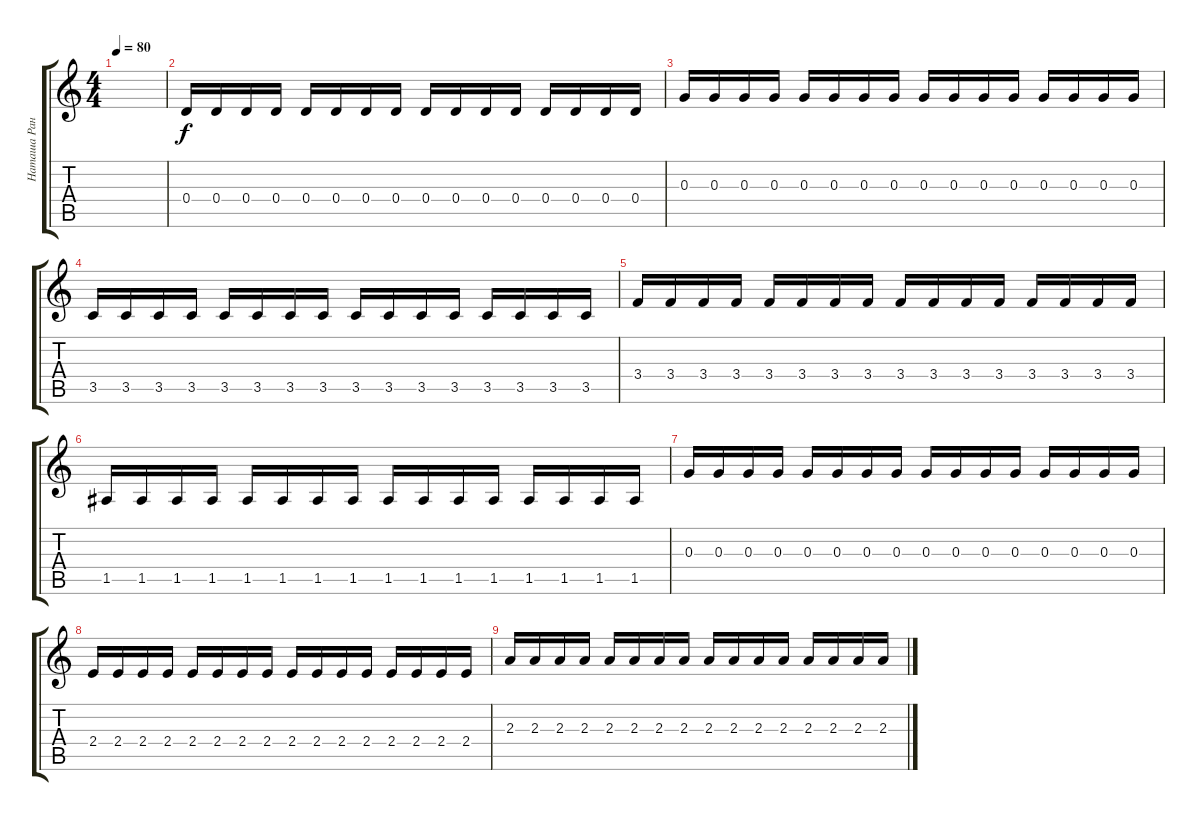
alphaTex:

\track ("Наташа Ранетка" "Наташа Ран") {instrument distortionguitar}
\staff {score tabs}
\tuning (E4 B3 G3 D3 A2 E2) {hide}
\ts (4 4)
\tempo 80
\clef g2
\ks c
|
0.4.16{volume 2} 0.4.16 0.4.16 0.4.16 0.4.16 0.4.16 0.4.16 0.4.16 0.4.16 0.4.16 0.4.16 0.4.16 0.4.16 0.4.16 0.4.16 0.4.16 |
0.3.16 0.3.16 0.3.16 0.3.16 0.3.16 0.3.16 0.3.16 0.3.16 0.3.16 0.3.16 0.3.16 0.3.16 0.3.16 0.3.16 0.3.16 0.3.16 |
3.5.16 3.5.16 3.5.16 3.5.16 3.5.16 3.5.16 3.5.16 3.5.16 3.5.16 3.5.16 3.5.16 3.5.16 3.5.16 3.5.16 3.5.16 3.5.16 |
3.4.16 3.4.16 3.4.16 3.4.16 3.4.16 3.4.16 3.4.16 3.4.16 3.4.16 3.4.16 3.4.16 3.4.16 3.4.16 3.4.16 3.4.16 3.4.16 |
1.5.16 1.5.16 1.5.16 1.5.16 1.5.16 1.5.16 1.5.16 1.5.16 1.5.16 1.5.16 1.5.16 1.5.16 1.5.16 1.5.16 1.5.16 1.5.16 |
0.3.16 0.3.16 0.3.16 0.3.16 0.3.16 0.3.16 0.3.16 0.3.16 0.3.16 0.3.16 0.3.16 0.3.16 0.3.16 0.3.16 0.3.16 0.3.16 |
2.4.16 2.4.16 2.4.16 2.4.16 2.4.16 2.4.16 2.4.16 2.4.16 2.4.16 2.4.16 2.4.16 2.4.16 2.4.16 2.4.16 2.4.16 2.4.16 |
2.3.16 2.3.16 2.3.16 2.3.16 2.3.16 2.3.16 2.3.16 2.3.16 2.3.16 2.3.16 2.3.16 2.3.16 2.3.16 2.3.16 2.3.16 2.3.16
